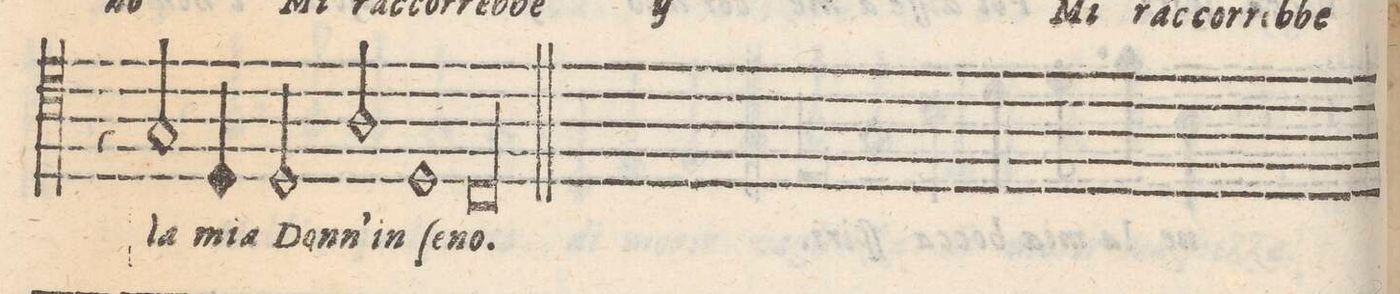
**kern	**text
*I"TENORE	*
*clefC4	*
*k[]	*
*met(c)	*
*M4/4	*
4r	.
2G/	la
4D/	mia
=61-	=61-
2D/	Donn'
2A\	in
=62-	=62-
1D	ſe-
=63-	=63-
0.C	-no.
=64-	=64-
=65-	=65-
=-	=-
*-	*-
